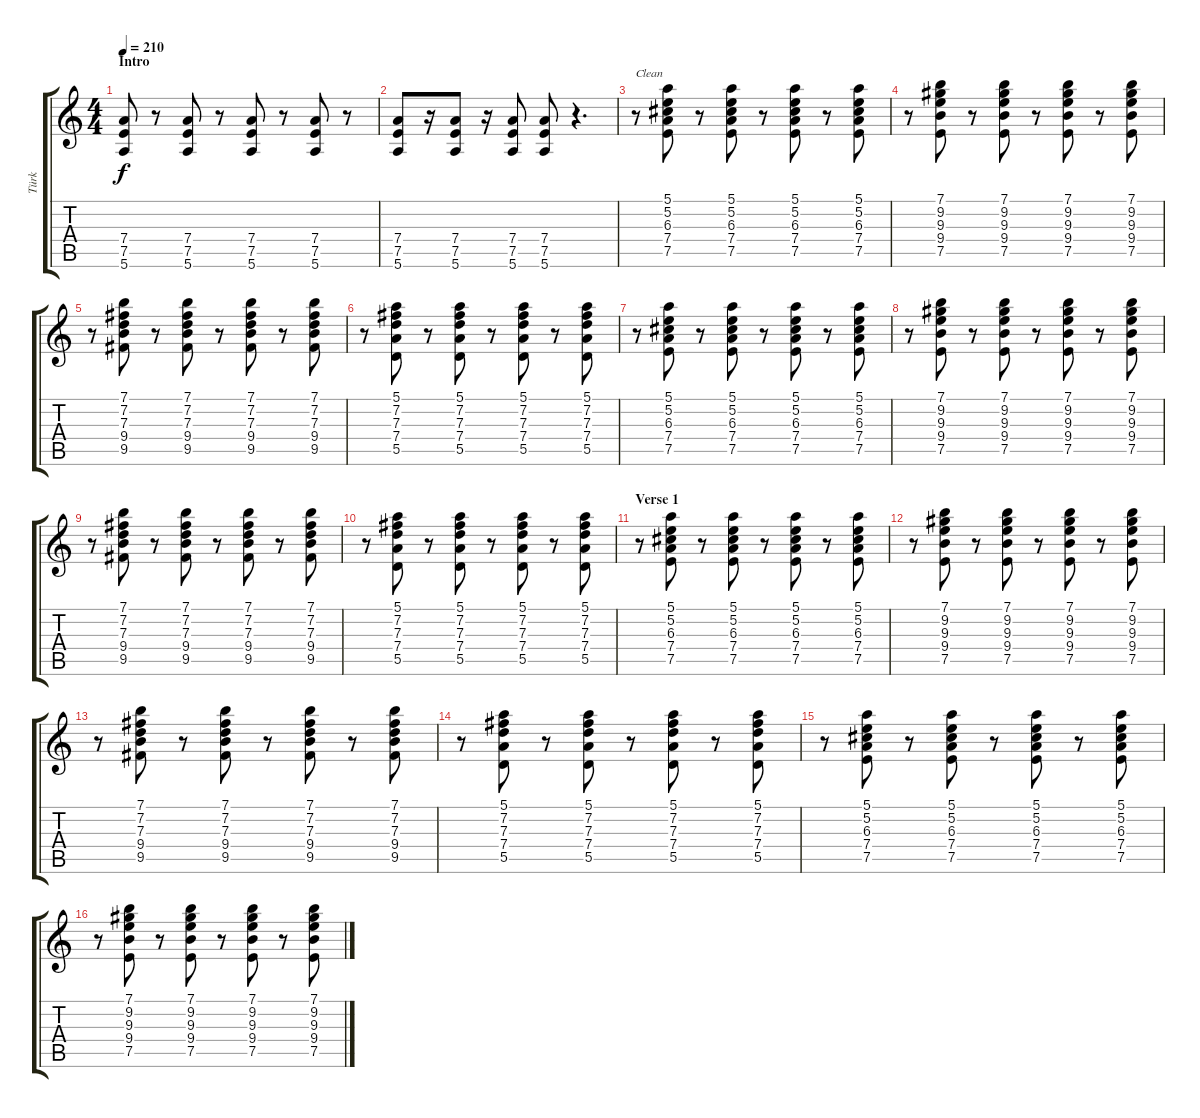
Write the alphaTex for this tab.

\track ("Türk" "Türk") {instrument distortionguitar}
\staff {score tabs}
\tuning (E4 B3 G3 D3 A2 E2) {hide}
\ts (4 4)
\section ("" "Intro")
\tempo 210
\clef g2
\ks c
(7.4 7.5 5.6).8{dy f instrument distortionguitar} r.8 (7.4 7.5 5.6).8 r.8 (7.4 7.5 5.6).8 r.8 (7.4 7.5 5.6).8 r.8 |
(7.4 7.5 5.6).8 r.16 (7.4 7.5 5.6).8 r.16 (7.4 7.5 5.6).8 (7.4 7.5 5.6).8 r.4{d} |
r.8{txt "Clean" instrument electricguitarclean} (5.1 5.2 6.3 7.4 7.5).8 r.8 (5.1 5.2 6.3 7.4 7.5).8 r.8 (5.1 5.2 6.3 7.4 7.5).8 r.8 (5.1 5.2 6.3 7.4 7.5).8 |
r.8 (7.1 9.2 9.3 9.4 7.5).8 r.8 (7.1 9.2 9.3 9.4 7.5).8 r.8 (7.1 9.2 9.3 9.4 7.5).8 r.8 (7.1 9.2 9.3 9.4 7.5).8 |
r.8 (7.1 7.2 7.3 9.4 9.5).8 r.8 (7.1 7.2 7.3 9.4 9.5).8 r.8 (7.1 7.2 7.3 9.4 9.5).8 r.8 (7.1 7.2 7.3 9.4 9.5).8 |
r.8 (5.1 7.2 7.3 7.4 5.5).8 r.8 (5.1 7.2 7.3 7.4 5.5).8 r.8 (5.1 7.2 7.3 7.4 5.5).8 r.8 (5.1 7.2 7.3 7.4 5.5).8 |
r.8 (5.1 5.2 6.3 7.4 7.5).8 r.8 (5.1 5.2 6.3 7.4 7.5).8 r.8 (5.1 5.2 6.3 7.4 7.5).8 r.8 (5.1 5.2 6.3 7.4 7.5).8 |
r.8 (7.1 9.2 9.3 9.4 7.5).8 r.8 (7.1 9.2 9.3 9.4 7.5).8 r.8 (7.1 9.2 9.3 9.4 7.5).8 r.8 (7.1 9.2 9.3 9.4 7.5).8 |
r.8 (7.1 7.2 7.3 9.4 9.5).8 r.8 (7.1 7.2 7.3 9.4 9.5).8 r.8 (7.1 7.2 7.3 9.4 9.5).8 r.8 (7.1 7.2 7.3 9.4 9.5).8 |
r.8 (5.1 7.2 7.3 7.4 5.5).8 r.8 (5.1 7.2 7.3 7.4 5.5).8 r.8 (5.1 7.2 7.3 7.4 5.5).8 r.8 (5.1 7.2 7.3 7.4 5.5).8 |
\section ("" "Verse 1")
r.8 (5.1 5.2 6.3 7.4 7.5).8 r.8 (5.1 5.2 6.3 7.4 7.5).8 r.8 (5.1 5.2 6.3 7.4 7.5).8 r.8 (5.1 5.2 6.3 7.4 7.5).8 |
r.8 (7.1 9.2 9.3 9.4 7.5).8 r.8 (7.1 9.2 9.3 9.4 7.5).8 r.8 (7.1 9.2 9.3 9.4 7.5).8 r.8 (7.1 9.2 9.3 9.4 7.5).8 |
r.8 (7.1 7.2 7.3 9.4 9.5).8 r.8 (7.1 7.2 7.3 9.4 9.5).8 r.8 (7.1 7.2 7.3 9.4 9.5).8 r.8 (7.1 7.2 7.3 9.4 9.5).8 |
r.8 (5.1 7.2 7.3 7.4 5.5).8 r.8 (5.1 7.2 7.3 7.4 5.5).8 r.8 (5.1 7.2 7.3 7.4 5.5).8 r.8 (5.1 7.2 7.3 7.4 5.5).8 |
r.8 (5.1 5.2 6.3 7.4 7.5).8 r.8 (5.1 5.2 6.3 7.4 7.5).8 r.8 (5.1 5.2 6.3 7.4 7.5).8 r.8 (5.1 5.2 6.3 7.4 7.5).8 |
r.8 (7.1 9.2 9.3 9.4 7.5).8 r.8 (7.1 9.2 9.3 9.4 7.5).8 r.8 (7.1 9.2 9.3 9.4 7.5).8 r.8 (7.1 9.2 9.3 9.4 7.5).8
